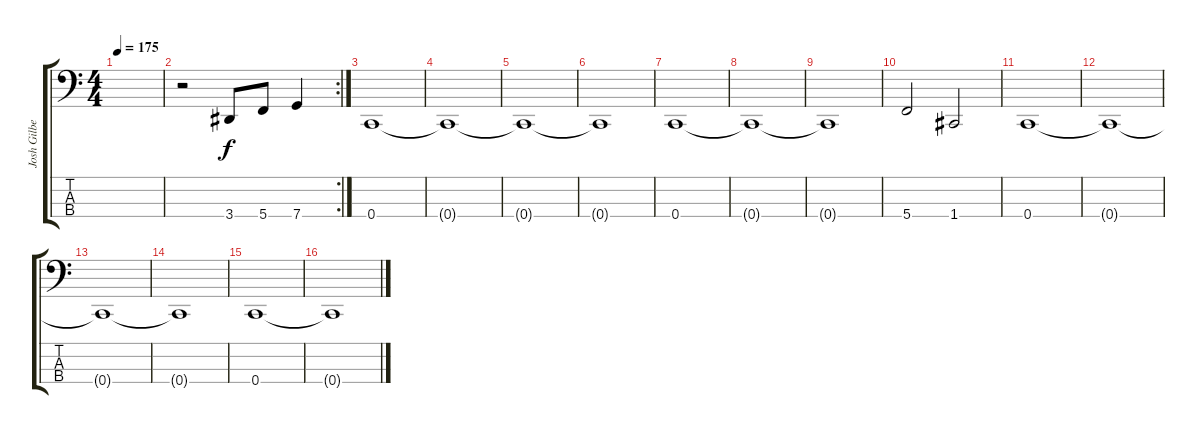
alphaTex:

\track ("Josh Gilbert" "Josh Gilbe") {instrument electricbasspick}
\staff {score tabs}
\tuning (F2 C2 G1 C1) {hide}
\ts (4 4)
\tempo 175
\clef f4
\ks c
|
\rc 2
r.2 3.4.8 5.4.8 7.4.4 |
0.4.1 |
0.4{t}.1 |
0.4{t}.1 |
0.4{t}.1 |
0.4.1 |
0.4{t}.1 |
0.4{t}.1 |
5.4.2 1.4.2 |
0.4.1 |
0.4{t}.1 |
0.4{t}.1 |
0.4{t}.1 |
0.4.1 |
0.4{t}.1
